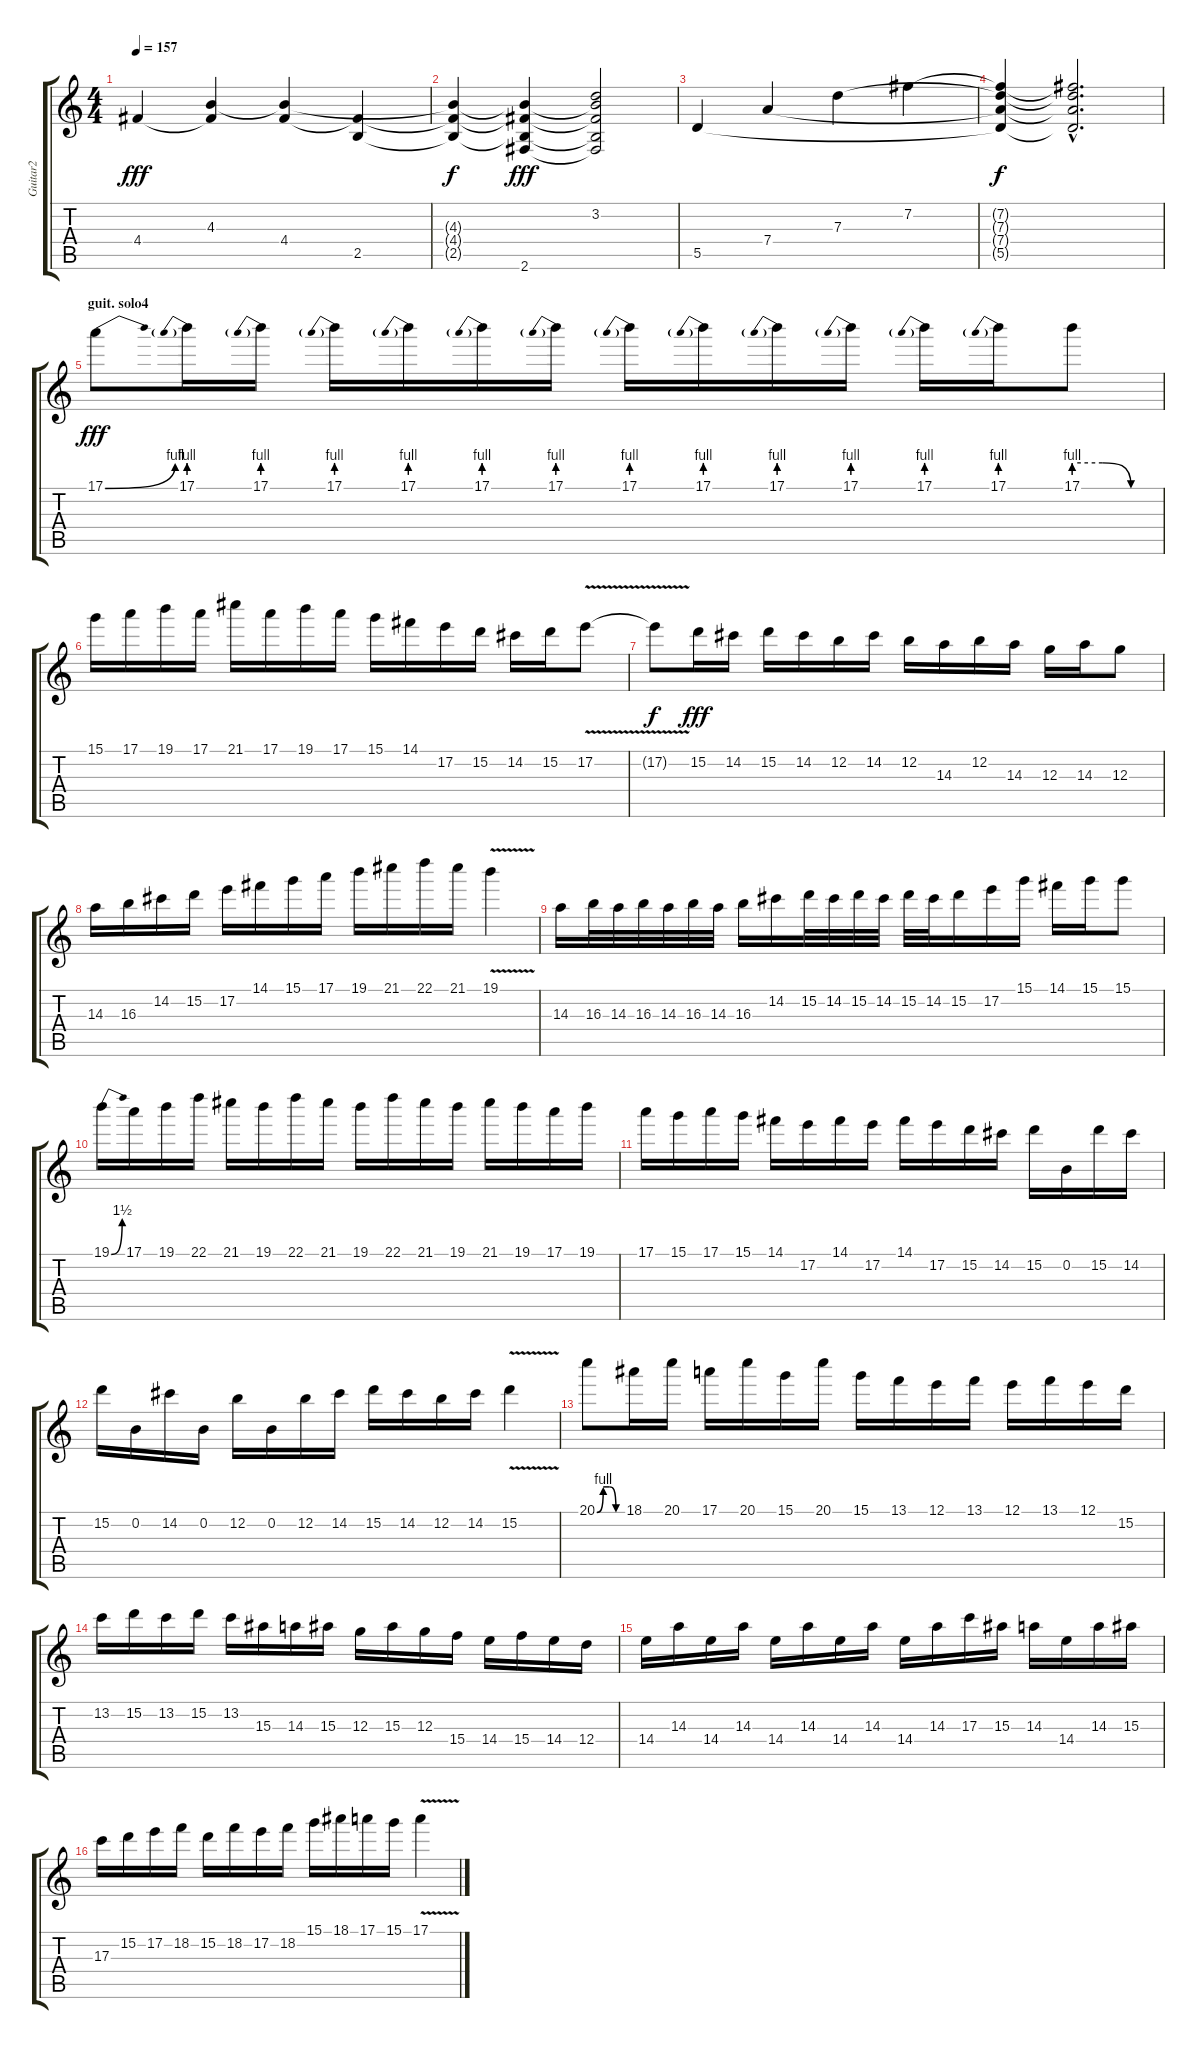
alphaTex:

\track ("Guitar2" "Guitar2") {instrument overdrivenguitar}
\staff {score tabs}
\tuning (E4 B3 G3 D3 A2 E2) {hide}
\ts (4 4)
\tempo 157
\clef g2
\ks c
4.4.4{dy fff} (4.3 4.4{t}).4 (4.3{t} 4.4).4 (4.4{t} 2.5).4 |
(4.3{t} 4.4{t} 2.5{t}).4{dy f} (4.3{t} 4.4{t} 2.5{t} 2.6).4{dy fff} (3.2 4.3{t} 4.4{t} 2.5{t} 2.6{t}).2 |
5.5.4 7.4.4 7.3.4 7.2.4 |
(7.2{t} 7.3{t} 7.4{t} 5.5{t}).4{dy f} (7.2{hac t} 7.3{hac t} 7.4{hac t} 5.5{hac t}).2{d} |
\section ("" "guit. solo4")
17.1{be (bend 0 0 60 4)}.8{dy fff volume 14} 17.1{be (prebend 0 4 60 4)}.16 17.1{be (prebend 0 4 60 4)}.16 17.1{be (prebend 0 4 60 4)}.16 17.1{be (prebend 0 4 60 4)}.16 17.1{be (prebend 0 4 60 4)}.16 17.1{be (prebend 0 4 60 4)}.16 17.1{be (prebend 0 4 60 4)}.16 17.1{be (prebend 0 4 60 4)}.16 17.1{be (prebend 0 4 60 4)}.16 17.1{be (prebend 0 4 60 4)}.16 17.1{be (prebend 0 4 60 4)}.16 17.1{be (prebend 0 4 60 4)}.16 17.1{be (custom 0 4 20 4 40 0 60 0)}.8 |
15.1.16 17.1.16 19.1.16 17.1.16 21.1.16 17.1.16 19.1.16 17.1.16 15.1.16 14.1.16 17.2.16 15.2.16 14.2.16 15.2.16 17.2{v}.8 |
17.2{t}.8{dy f} 15.2.16{dy fff} 14.2.16 15.2.16 14.2.16 12.2.16 14.2.16 12.2.16 14.3.16 12.2.16 14.3.16 12.3.16 14.3.16 12.3.8 |
14.3.16 16.3.16 14.2.16 15.2.16 17.2.16 14.1.16 15.1.16 17.1.16 19.1.16 21.1.16 22.1.16 21.1.16 19.1{v}.4 |
14.3.16 16.3.32 14.3.32 16.3.32 14.3.32 16.3.32 14.3.32 16.3.16 14.2.16 15.2.32 14.2.32 15.2.32 14.2.32 15.2.32 14.2.32 15.2.16 17.2.16 15.1.16 14.1.16 15.1.16 15.1.8 |
19.1{be (bend 0 0 60 6)}.16 17.1.16 19.1.16 22.1.16 21.1.16 19.1.16 22.1.16 21.1.16 19.1.16 22.1.16 21.1.16 19.1.16 21.1.16 19.1.16 17.1.16 19.1.16 |
17.1.16 15.1.16 17.1.16 15.1.16 14.1.16 17.2.16 14.1.16 17.2.16 14.1.16 17.2.16 15.2.16 14.2.16 15.2.16 0.2.16 15.2.16 14.2.16 |
15.2.16 0.2.16 14.2.16 0.2.16 12.2.16 0.2.16 12.2.16 14.2.16 15.2.16 14.2.16 12.2.16 14.2.16 15.2{v}.4 |
20.1{be (custom 0 0 15 4 30 4 45 0 60 0)}.8 18.1.16 20.1.16 17.1.16 20.1.16 15.1.16 20.1.16 15.1.16 13.1.16 12.1.16 13.1.16 12.1.16 13.1.16 12.1.16 15.2.16 |
13.2.16 15.2.16 13.2.16 15.2.16 13.2.16 15.3.16 14.3.16 15.3.16 12.3.16 15.3.16 12.3.16 15.4.16 14.4.16 15.4.16 14.4.16 12.4.16 |
14.4.16 14.3.16 14.4.16 14.3.16 14.4.16 14.3.16 14.4.16 14.3.16 14.4.16 14.3.16 17.3.16 15.3.16 14.3.16 14.4.16 14.3.16 15.3.16 |
17.3.16 15.2.16 17.2.16 18.2.16 15.2.16 18.2.16 17.2.16 18.2.16 15.1.16 18.1.16 17.1.16 15.1.16 17.1{v}.4
